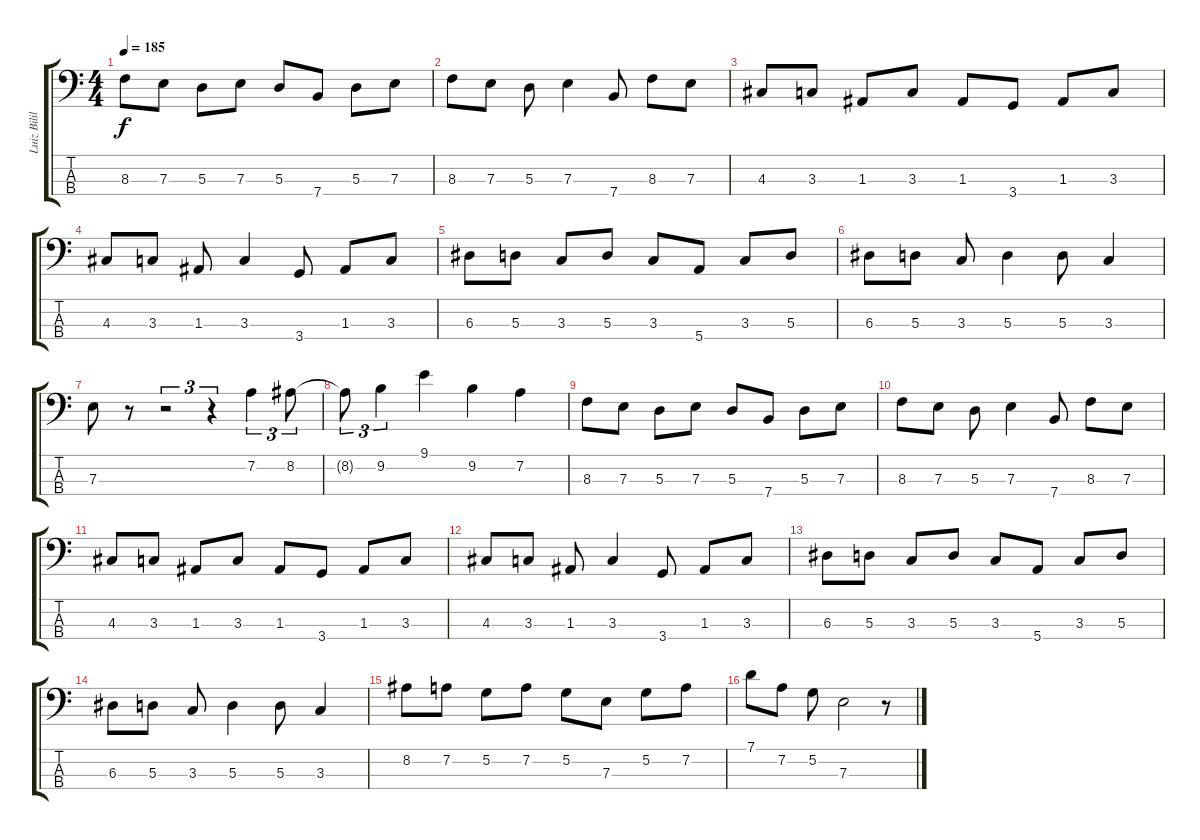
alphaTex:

\track ("Luiz Bililiu" "Luiz Bilil") {instrument electricbassfinger}
\staff {score tabs}
\tuning (G2 D2 A1 E1) {hide}
\ts (4 4)
\tempo 185
\clef f4
\ks c
8.3.8{dy f} 7.3.8 5.3.8 7.3.8 5.3.8 7.4.8 5.3.8 7.3.8 |
8.3.8 7.3.8 5.3.8 7.3.4 7.4.8 8.3.8 7.3.8 |
4.3.8 3.3.8 1.3.8 3.3.8 1.3.8 3.4.8 1.3.8 3.3.8 |
4.3.8 3.3.8 1.3.8 3.3.4 3.4.8 1.3.8 3.3.8 |
6.3.8 5.3.8 3.3.8 5.3.8 3.3.8 5.4.8 3.3.8 5.3.8 |
6.3.8 5.3.8 3.3.8 5.3.4 5.3.8 3.3.4 |
7.3.8 r.8 r.2{tu (3 2)} r.4{tu (3 2)} 7.2.4{tu (3 2)} 8.2.8{tu (3 2)} |
8.2{t}.8{tu (3 2)} 9.2.4{tu (3 2)} 9.1.4 9.2.4 7.2.4 |
8.3.8 7.3.8 5.3.8 7.3.8 5.3.8 7.4.8 5.3.8 7.3.8 |
8.3.8 7.3.8 5.3.8 7.3.4 7.4.8 8.3.8 7.3.8 |
4.3.8 3.3.8 1.3.8 3.3.8 1.3.8 3.4.8 1.3.8 3.3.8 |
4.3.8 3.3.8 1.3.8 3.3.4 3.4.8 1.3.8 3.3.8 |
6.3.8 5.3.8 3.3.8 5.3.8 3.3.8 5.4.8 3.3.8 5.3.8 |
6.3.8 5.3.8 3.3.8 5.3.4 5.3.8 3.3.4 |
8.2.8 7.2.8 5.2.8 7.2.8 5.2.8 7.3.8 5.2.8 7.2.8 |
7.1.8 7.2.8 5.2.8 7.3.2 r.8
